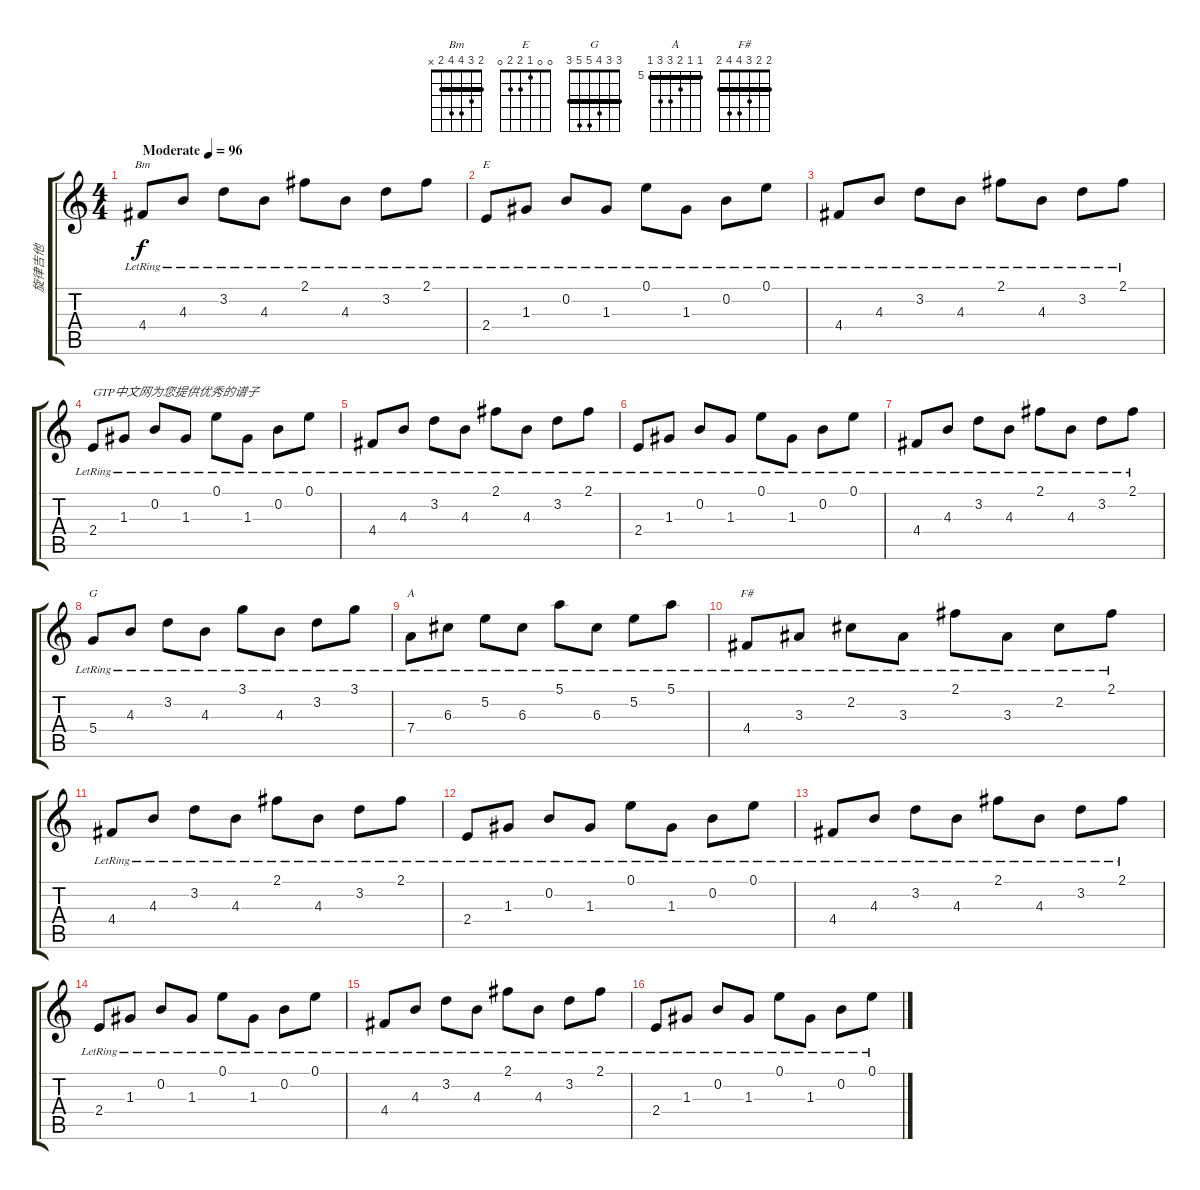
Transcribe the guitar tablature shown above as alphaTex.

\track ("旋律吉他" "旋律吉他") {instrument acousticguitarsteel}
\staff {score tabs}
\tuning (E4 B3 G3 D3 A2 E2) {hide}
\chord ("Bm" 2 3 4 4 2 x) {barre 2}
\chord ("E" 0 0 1 2 2 0)
\chord ("G" 3 3 4 5 5 3) {barre 3}
\chord ("A" 5 5 6 7 7 5) {firstfret 5 barre 5}
\chord ("F#" 2 2 3 4 4 2) {barre 2}
\ts (4 4)
\tempo (96 "Moderate")
\clef g2
\ks c
4.4{lr}.8{ch "Bm" dy f instrument acousticguitarsteel} 4.3{lr}.8 3.2{lr}.8 4.3{lr}.8 2.1{lr}.8 4.3{lr}.8 3.2{lr}.8 2.1{lr}.8 |
2.4{lr}.8{ch "E"} 1.3{lr}.8 0.2{lr}.8 1.3{lr}.8 0.1{lr}.8 1.3{lr}.8 0.2{lr}.8 0.1{lr}.8 |
4.4{lr}.8 4.3{lr}.8 3.2{lr}.8 4.3{lr}.8 2.1{lr}.8 4.3{lr}.8 3.2{lr}.8 2.1{lr}.8 |
2.4{lr}.8{txt "GTP中文网为您提供优秀的谱子"} 1.3{lr}.8 0.2{lr}.8 1.3{lr}.8 0.1{lr}.8 1.3{lr}.8 0.2{lr}.8 0.1{lr}.8 |
4.4{lr}.8 4.3{lr}.8 3.2{lr}.8 4.3{lr}.8 2.1{lr}.8 4.3{lr}.8 3.2{lr}.8 2.1{lr}.8 |
2.4{lr}.8 1.3{lr}.8 0.2{lr}.8 1.3{lr}.8 0.1{lr}.8 1.3{lr}.8 0.2{lr}.8 0.1{lr}.8 |
4.4{lr}.8 4.3{lr}.8 3.2{lr}.8 4.3{lr}.8 2.1{lr}.8 4.3{lr}.8 3.2{lr}.8 2.1{lr}.8 |
5.4{lr}.8{ch "G"} 4.3{lr}.8 3.2{lr}.8 4.3{lr}.8 3.1{lr}.8 4.3{lr}.8 3.2{lr}.8 3.1{lr}.8 |
7.4{lr}.8{ch "A"} 6.3{lr}.8 5.2{lr}.8 6.3{lr}.8 5.1{lr}.8 6.3{lr}.8 5.2{lr}.8 5.1{lr}.8 |
4.4{lr}.8{ch "F#"} 3.3{lr}.8 2.2{lr}.8 3.3{lr}.8 2.1{lr}.8 3.3{lr}.8 2.2{lr}.8 2.1{lr}.8 |
4.4{lr}.8 4.3{lr}.8 3.2{lr}.8 4.3{lr}.8 2.1{lr}.8 4.3{lr}.8 3.2{lr}.8 2.1{lr}.8 |
2.4{lr}.8 1.3{lr}.8 0.2{lr}.8 1.3{lr}.8 0.1{lr}.8 1.3{lr}.8 0.2{lr}.8 0.1{lr}.8 |
4.4{lr}.8 4.3{lr}.8 3.2{lr}.8 4.3{lr}.8 2.1{lr}.8 4.3{lr}.8 3.2{lr}.8 2.1{lr}.8 |
2.4{lr}.8 1.3{lr}.8 0.2{lr}.8 1.3{lr}.8 0.1{lr}.8 1.3{lr}.8 0.2{lr}.8 0.1{lr}.8 |
4.4{lr}.8 4.3{lr}.8 3.2{lr}.8 4.3{lr}.8 2.1{lr}.8 4.3{lr}.8 3.2{lr}.8 2.1{lr}.8 |
2.4{lr}.8 1.3{lr}.8 0.2{lr}.8 1.3{lr}.8 0.1{lr}.8 1.3{lr}.8 0.2{lr}.8 0.1{lr}.8
